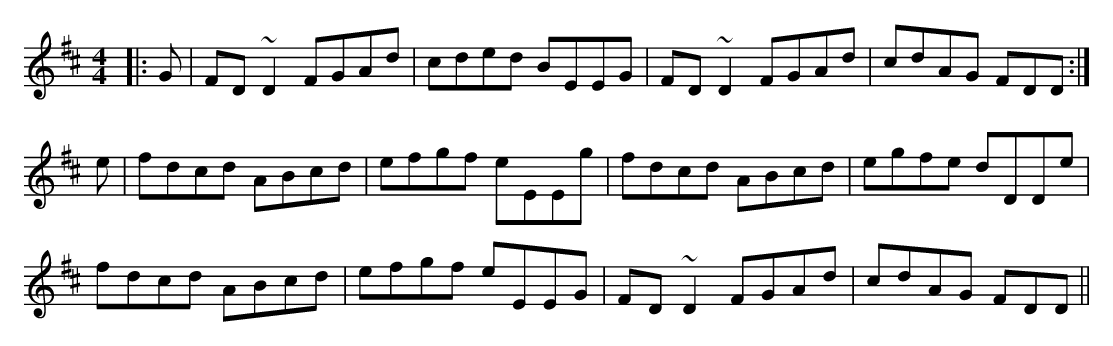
X:1
M:4/4
K:D
|:G|FD~D2 FGAd|cded BEEG|FD~D2 FGAd|cdAG FDD:|
e|fdcd ABcd|efgf eEEg|fdcd ABcd|egfe dDDe|
fdcd ABcd|efgf eEEG|FD~D2 FGAd|cdAG FDD||
